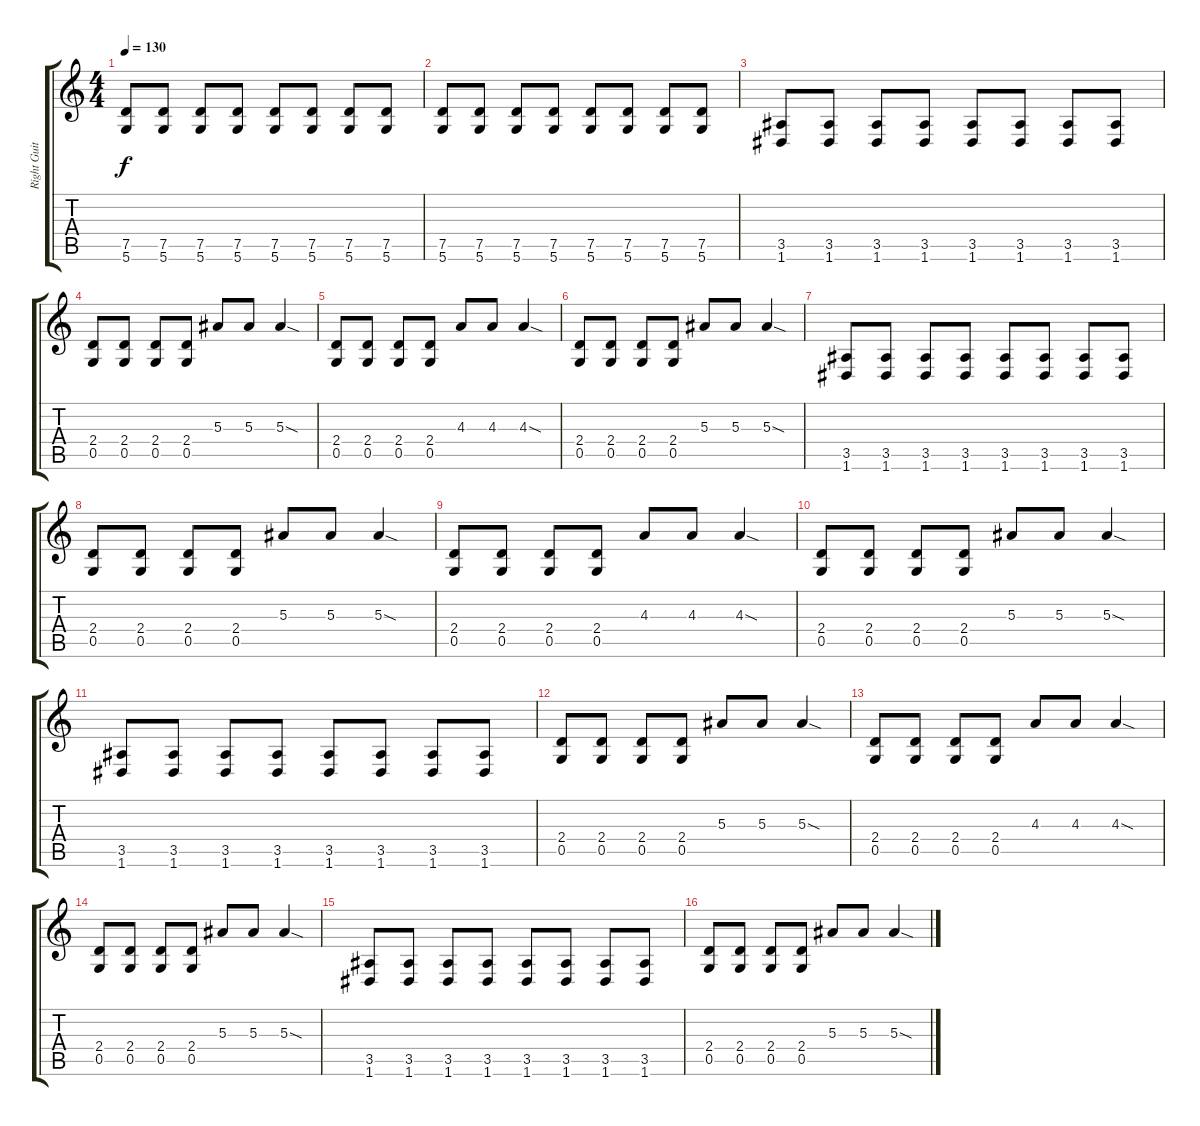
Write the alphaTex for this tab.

\track ("Right Guitar" "Right Guit") {instrument distortionguitar}
\staff {score tabs}
\tuning (D4 A3 F3 C3 G2 D2) {hide}
\ts (4 4)
\tempo 130
\clef g2
\ks c
(7.5 5.6).8{dy f} (7.5 5.6).8 (7.5 5.6).8 (7.5 5.6).8 (7.5 5.6).8 (7.5 5.6).8 (7.5 5.6).8 (7.5 5.6).8 |
(7.5 5.6).8 (7.5 5.6).8 (7.5 5.6).8 (7.5 5.6).8 (7.5 5.6).8 (7.5 5.6).8 (7.5 5.6).8 (7.5 5.6).8 |
(3.5 1.6).8 (3.5 1.6).8 (3.5 1.6).8 (3.5 1.6).8 (3.5 1.6).8 (3.5 1.6).8 (3.5 1.6).8 (3.5 1.6).8 |
(2.4 0.5).8 (2.4 0.5).8 (2.4 0.5).8 (2.4 0.5).8 5.3.8 5.3.8 5.3{sod}.4 |
(2.4 0.5).8 (2.4 0.5).8 (2.4 0.5).8 (2.4 0.5).8 4.3.8 4.3.8 4.3{sod}.4 |
(2.4 0.5).8 (2.4 0.5).8 (2.4 0.5).8 (2.4 0.5).8 5.3.8 5.3.8 5.3{sod}.4 |
(3.5 1.6).8 (3.5 1.6).8 (3.5 1.6).8 (3.5 1.6).8 (3.5 1.6).8 (3.5 1.6).8 (3.5 1.6).8 (3.5 1.6).8 |
(2.4 0.5).8 (2.4 0.5).8 (2.4 0.5).8 (2.4 0.5).8 5.3.8 5.3.8 5.3{sod}.4 |
(2.4 0.5).8 (2.4 0.5).8 (2.4 0.5).8 (2.4 0.5).8 4.3.8 4.3.8 4.3{sod}.4 |
(2.4 0.5).8 (2.4 0.5).8 (2.4 0.5).8 (2.4 0.5).8 5.3.8 5.3.8 5.3{sod}.4 |
(3.5 1.6).8 (3.5 1.6).8 (3.5 1.6).8 (3.5 1.6).8 (3.5 1.6).8 (3.5 1.6).8 (3.5 1.6).8 (3.5 1.6).8 |
(2.4 0.5).8 (2.4 0.5).8 (2.4 0.5).8 (2.4 0.5).8 5.3.8 5.3.8 5.3{sod}.4 |
(2.4 0.5).8 (2.4 0.5).8 (2.4 0.5).8 (2.4 0.5).8 4.3.8 4.3.8 4.3{sod}.4 |
(2.4 0.5).8 (2.4 0.5).8 (2.4 0.5).8 (2.4 0.5).8 5.3.8 5.3.8 5.3{sod}.4 |
(3.5 1.6).8 (3.5 1.6).8 (3.5 1.6).8 (3.5 1.6).8 (3.5 1.6).8 (3.5 1.6).8 (3.5 1.6).8 (3.5 1.6).8 |
(2.4 0.5).8 (2.4 0.5).8 (2.4 0.5).8 (2.4 0.5).8 5.3.8 5.3.8 5.3{sod}.4
